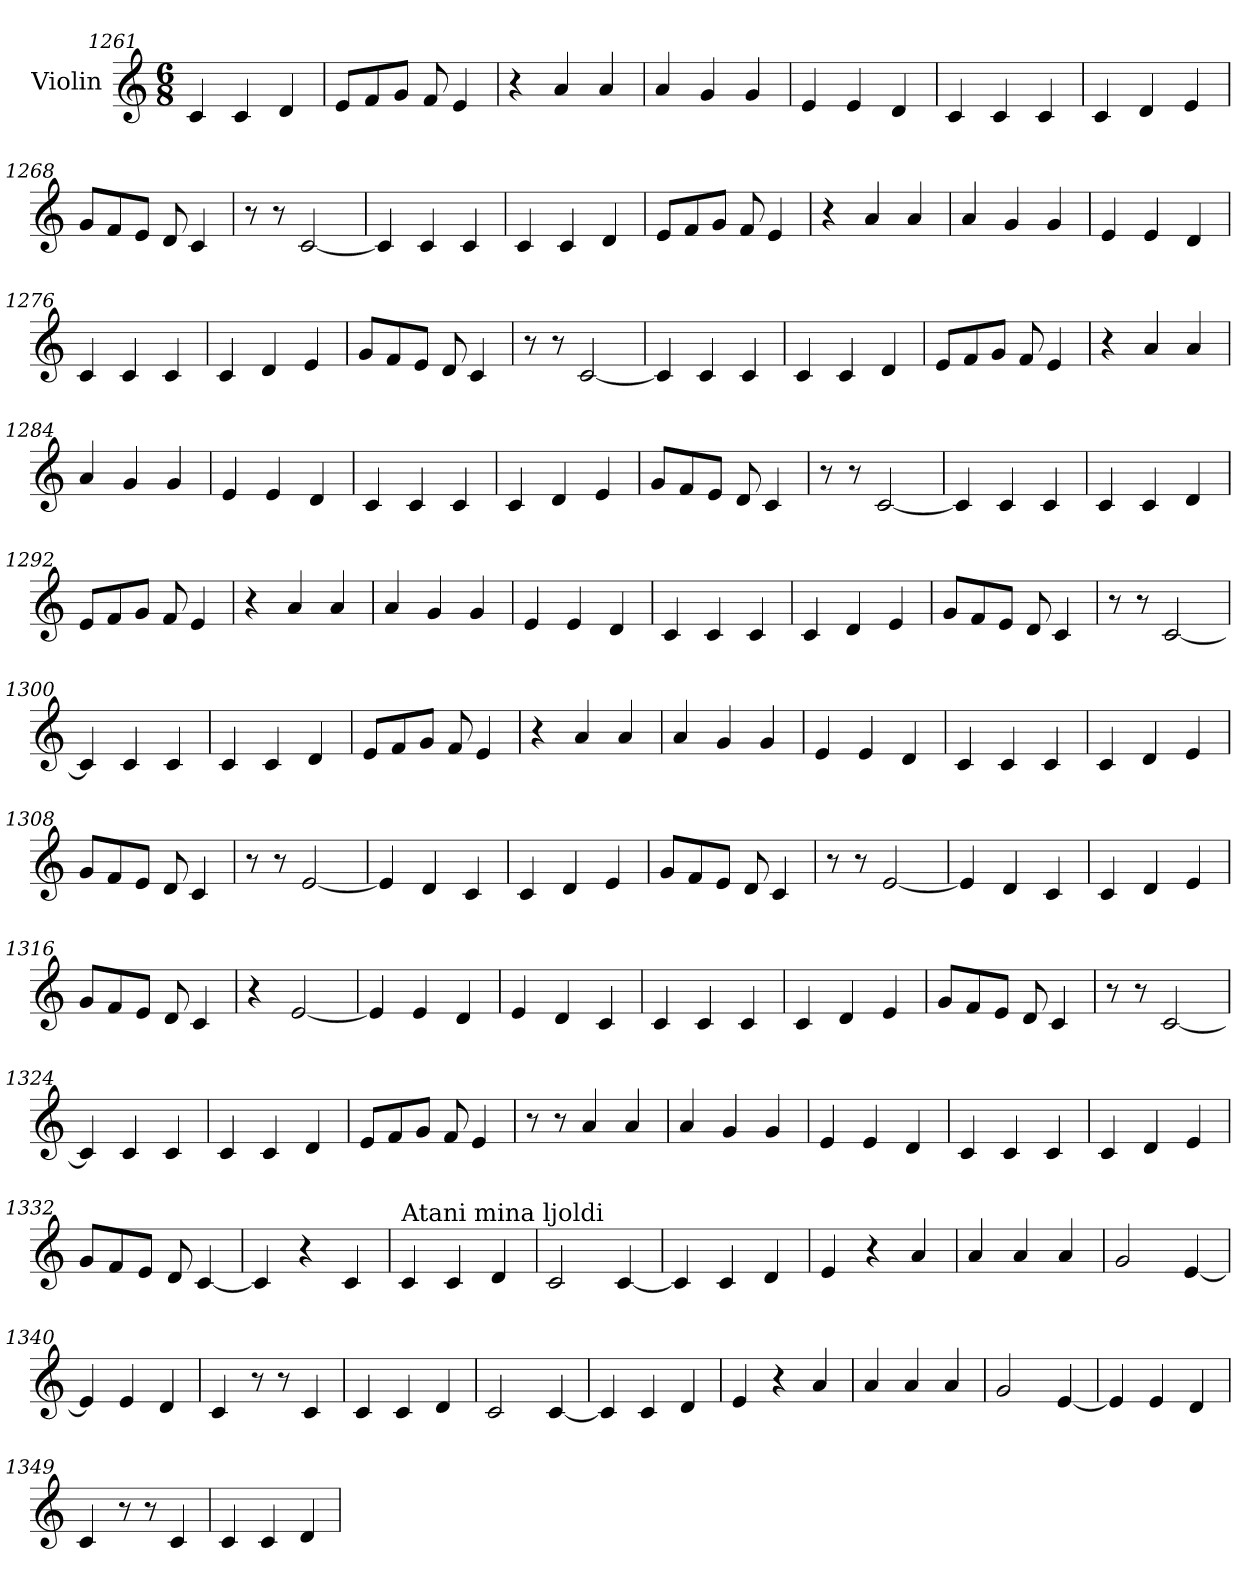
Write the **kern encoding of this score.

**kern
*part1
*staff1
*I"Violin
!!LO:PB:g=z
*clefG2
*k[]
*C:
*M6/8
=1261
4c/
4c/
4d/
=1262
8e/L
8f/
8g/J
8f/
4e/
=1263
4r
4a/
4a/
=1264
4a/
4g/
4g/
=1265
4e/
4e/
4d/
=1266
4c/
4c/
4c/
=1267
4c/
4d/
4e/
!!LO:LB:g=z
=1268
8g/L
8f/
8e/J
8d/
4c/
=1269
8r
8r
[2c/
=1270
4c/]
4c/
4c/
=1271
4c/
4c/
4d/
=1272
8e/L
8f/
8g/J
8f/
4e/
=1273
4r
4a/
4a/
=1274
4a/
4g/
4g/
!!LO:LB:g=z
=1275
4e/
4e/
4d/
=1276
4c/
4c/
4c/
=1277
4c/
4d/
4e/
=1278
8g/L
8f/
8e/J
8d/
4c/
=1279
8r
8r
[2c/
=1280
4c/]
4c/
4c/
=1281
4c/
4c/
4d/
!!LO:LB:g=z
=1282
8e/L
8f/
8g/J
8f/
4e/
=1283
4r
4a/
4a/
=1284
4a/
4g/
4g/
=1285
4e/
4e/
4d/
=1286
4c/
4c/
4c/
=1287
4c/
4d/
4e/
=1288
8g/L
8f/
8e/J
8d/
4c/
!!LO:LB:g=z
=1289
8r
8r
[2c/
=1290
4c/]
4c/
4c/
=1291
4c/
4c/
4d/
=1292
8e/L
8f/
8g/J
8f/
4e/
=1293
4r
4a/
4a/
=1294
4a/
4g/
4g/
=1295
4e/
4e/
4d/
!!LO:LB:g=z
=1296
4c/
4c/
4c/
=1297
4c/
4d/
4e/
=1298
8g/L
8f/
8e/J
8d/
4c/
=1299
8r
8r
[2c/
=1300
4c/]
4c/
4c/
=1301
4c/
4c/
4d/
=1302
8e/L
8f/
8g/J
8f/
4e/
!!LO:LB:g=z
=1303
4r
4a/
4a/
=1304
4a/
4g/
4g/
=1305
4e/
4e/
4d/
=1306
4c/
4c/
4c/
=1307
4c/
4d/
4e/
=1308
8g/L
8f/
8e/J
8d/
4c/
=1309
8r
8r
[2e/
!!LO:LB:g=z
=1310
4e/]
4d/
4c/
=1311
4c/
4d/
4e/
=1312
8g/L
8f/
8e/J
8d/
4c/
=1313
8r
8r
[2e/
=1314
4e/]
4d/
4c/
=1315
4c/
4d/
4e/
=1316
8g/L
8f/
8e/J
8d/
4c/
!!LO:PB:g=z
=1317
4r
[2e/
=1318
4e/]
4e/
4d/
=1319
4e/
4d/
4c/
=1320
4c/
4c/
4c/
=1321
4c/
4d/
4e/
=1322
8g/L
8f/
8e/J
8d/
4c/
=1323
8r
8r
[2c/
!!LO:LB:g=z
=1324
4c/]
4c/
4c/
=1325
4c/
4c/
4d/
=1326
8e/L
8f/
8g/J
8f/
4e/
=1327
8r
8r
4a/
4a/
=1328
4a/
4g/
4g/
=1329
4e/
4e/
4d/
=1330
4c/
4c/
4c/
!!LO:LB:g=z
=1331
4c/
4d/
4e/
=1332
8g/L
8f/
8e/J
8d/
[4c/
=1333
*MM180
4c/]
4r
4c/
=1334
!LO:TX:a:t=Atani mina ljoldi
4c/
4c/
4d/
=1335
2c/
[4c/
=1336
4c/]
4c/
4d/
=1337
4e/
4r
4a/
!!LO:LB:g=z
=1338
4a/
4a/
4a/
=1339
2g/
[4e/
=1340
4e/]
4e/
4d/
=1341
4c/
8r
8r
4c/
=1342
4c/
4c/
4d/
=1343
2c/
[4c/
=1344
4c/]
4c/
4d/
!!LO:LB:g=z
=1345
4e/
4r
4a/
=1346
4a/
4a/
4a/
=1347
2g/
[4e/
=1348
4e/]
4e/
4d/
=1349
4c/
8r
8r
4c/
=1350
4c/
4c/
4d/
=
*-
